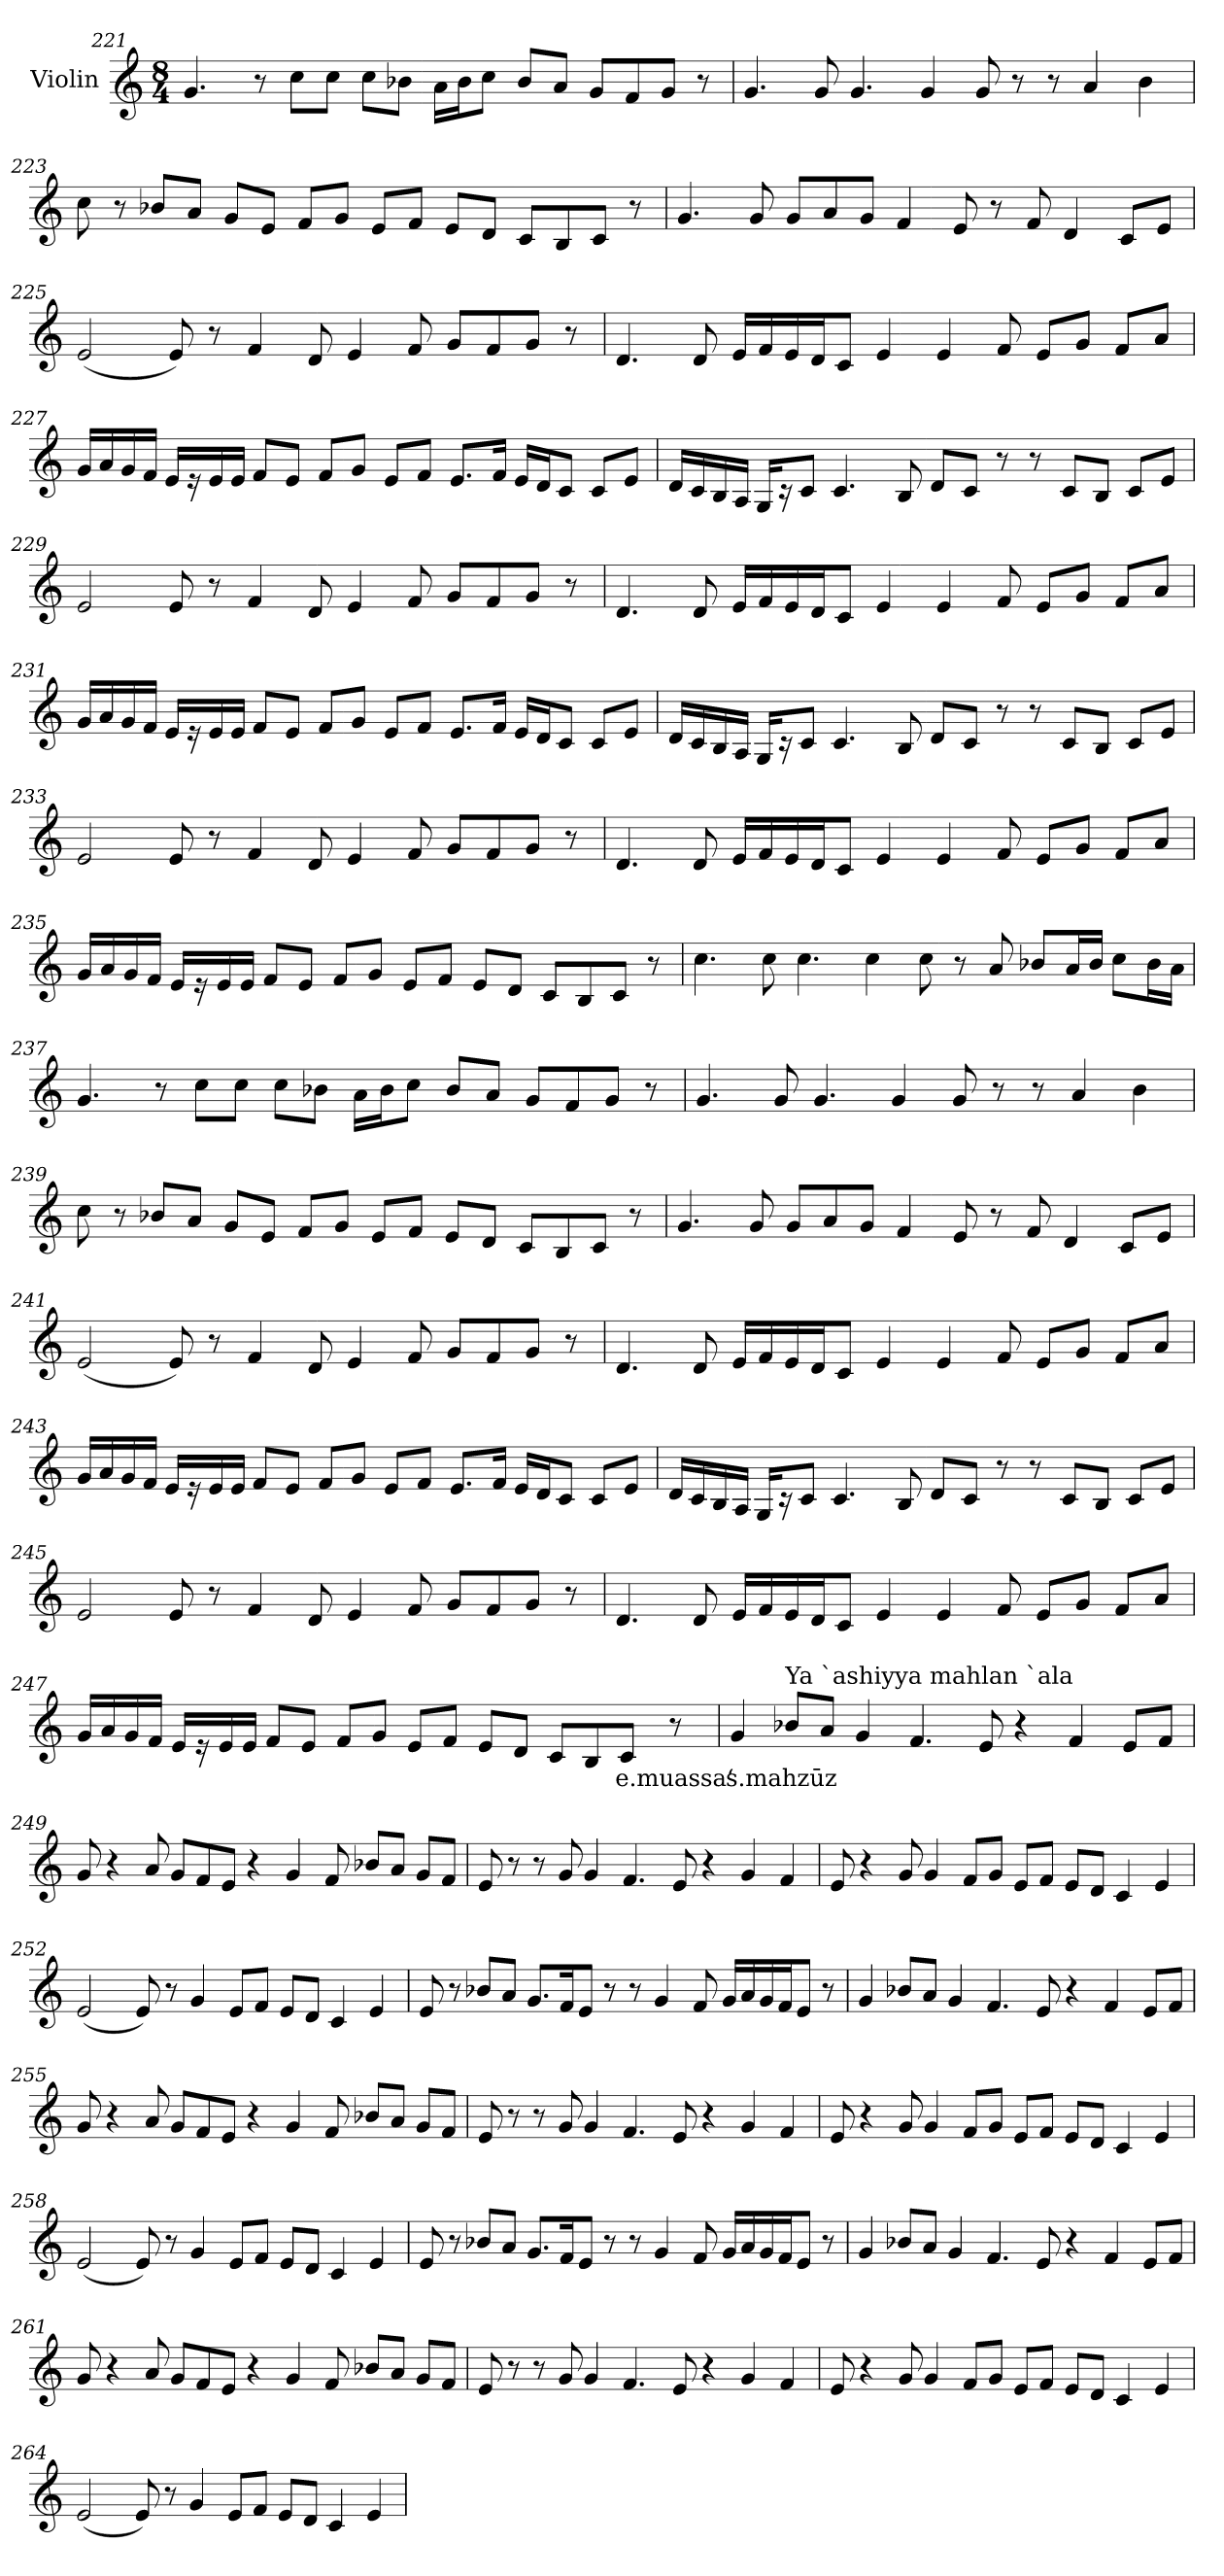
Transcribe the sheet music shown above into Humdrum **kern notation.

**kern	**text
*part1	*part1
*staff1	*staff1
*I"Violin	*
!!LO:LB:g=z
*clefG2	*
*k[]	*
*M8/4	*
=221	=221
4.g/	.
8r	.
8cc\L	.
8cc\J	.
8cc\L	.
8b-X\J	.
16a\LL	.
16b-\J	.
8cc\J	.
8b-/L	.
8a/J	.
8g/L	.
8f/	.
8g/J	.
8r	.
=222	=222
4.g/	.
8g/	.
4.g/	.
4g/	.
8g/	.
8r	.
8r	.
4a/	.
4b\	.
!!LO:PB:g=z
=223	=223
8cc\	.
8r	.
8b-X/L	.
8a/J	.
8g/L	.
8e/J	.
8f/L	.
8g/J	.
8e/L	.
8f/J	.
8e/L	.
8d/J	.
8c/L	.
8B/	.
8c/J	.
8r	.
=224	=224
4.g/	.
8g/	.
8g/L	.
8a/	.
8g/J	.
4f/	.
8e/	.
8r	.
8f/	.
4d/	.
8c/L	.
8e/J	.
!!LO:PB:g=z
=225	=225
(<2e/	.
8e/)	.
8r	.
4f/	.
8d/	.
4e/	.
8f/	.
8g/L	.
8f/	.
8g/J	.
8r	.
=226	=226
4.d/	.
8d/	.
16e/LL	.
16f/	.
16e/	.
16d/J	.
8c/J	.
4e/	.
4e/	.
8f/	.
8e/L	.
8g/J	.
8f/L	.
8a/J	.
!!LO:LB:g=z
=227	=227
16g/LL	.
16a/	.
16g/	.
16f/JJ	.
16e/LL	.
16r	.
16e/	.
16e/JJ	.
8f/L	.
8e/J	.
8f/L	.
8g/J	.
8e/L	.
8f/J	.
8.e/L	.
16f/Jk	.
16e/LL	.
16d/J	.
8c/J	.
8c/L	.
8e/J	.
!!LO:LB:g=z
=228	=228
16d/LL	.
16c/	.
16B/	.
16A/JJ	.
16G/KL	.
16r	.
8c/J	.
4.c/	.
8B/	.
8d/L	.
8c/J	.
8r	.
8r	.
8c/L	.
8B/J	.
8c/L	.
8e/J	.
!!LO:LB:g=z
=229	=229
2e/	.
8e/	.
8r	.
4f/	.
8d/	.
4e/	.
8f/	.
8g/L	.
8f/	.
8g/J	.
8r	.
=230	=230
4.d/	.
8d/	.
16e/LL	.
16f/	.
16e/	.
16d/J	.
8c/J	.
4e/	.
4e/	.
8f/	.
8e/L	.
8g/J	.
8f/L	.
8a/J	.
!!LO:LB:g=z
=231	=231
16g/LL	.
16a/	.
16g/	.
16f/JJ	.
16e/LL	.
16r	.
16e/	.
16e/JJ	.
8f/L	.
8e/J	.
8f/L	.
8g/J	.
8e/L	.
8f/J	.
8.e/L	.
16f/Jk	.
16e/LL	.
16d/J	.
8c/J	.
8c/L	.
8e/J	.
!!LO:LB:g=z
=232	=232
16d/LL	.
16c/	.
16B/	.
16A/JJ	.
16G/KL	.
16r	.
8c/J	.
4.c/	.
8B/	.
8d/L	.
8c/J	.
8r	.
8r	.
8c/L	.
8B/J	.
8c/L	.
8e/J	.
!!LO:LB:g=z
=233	=233
2e/	.
8e/	.
8r	.
4f/	.
8d/	.
4e/	.
8f/	.
8g/L	.
8f/	.
8g/J	.
8r	.
=234	=234
4.d/	.
8d/	.
16e/LL	.
16f/	.
16e/	.
16d/J	.
8c/J	.
4e/	.
4e/	.
8f/	.
8e/L	.
8g/J	.
8f/L	.
8a/J	.
!!LO:LB:g=z
=235	=235
16g/LL	.
16a/	.
16g/	.
16f/JJ	.
16e/LL	.
16r	.
16e/	.
16e/JJ	.
8f/L	.
8e/J	.
8f/L	.
8g/J	.
8e/L	.
8f/J	.
8e/L	.
8d/J	.
8c/L	.
8B/	.
8c/J	.
8r	.
=236	=236
4.cc\	.
8cc\	.
4.cc\	.
4cc\	.
8cc\	.
8r	.
8a/	.
8b-X/L	.
16a/L	.
16b-/JJ	.
8cc\L	.
16b-\L	.
16a\JJ	.
!!LO:PB:g=z
=237	=237
4.g/	.
8r	.
8cc\L	.
8cc\J	.
8cc\L	.
8b-X\J	.
16a\LL	.
16b-\J	.
8cc\J	.
8b-/L	.
8a/J	.
8g/L	.
8f/	.
8g/J	.
8r	.
=238	=238
4.g/	.
8g/	.
4.g/	.
4g/	.
8g/	.
8r	.
8r	.
4a/	.
4b\	.
!!LO:LB:g=z
=239	=239
8cc\	.
8r	.
8b-X/L	.
8a/J	.
8g/L	.
8e/J	.
8f/L	.
8g/J	.
8e/L	.
8f/J	.
8e/L	.
8d/J	.
8c/L	.
8B/	.
8c/J	.
8r	.
=240	=240
4.g/	.
8g/	.
8g/L	.
8a/	.
8g/J	.
4f/	.
8e/	.
8r	.
8f/	.
4d/	.
8c/L	.
8e/J	.
!!LO:PB:g=z
=241	=241
(<2e/	.
8e/)	.
8r	.
4f/	.
8d/	.
4e/	.
8f/	.
8g/L	.
8f/	.
8g/J	.
8r	.
=242	=242
4.d/	.
8d/	.
16e/LL	.
16f/	.
16e/	.
16d/J	.
8c/J	.
4e/	.
4e/	.
8f/	.
8e/L	.
8g/J	.
8f/L	.
8a/J	.
!!LO:LB:g=z
=243	=243
16g/LL	.
16a/	.
16g/	.
16f/JJ	.
16e/LL	.
16r	.
16e/	.
16e/JJ	.
8f/L	.
8e/J	.
8f/L	.
8g/J	.
8e/L	.
8f/J	.
8.e/L	.
16f/Jk	.
16e/LL	.
16d/J	.
8c/J	.
8c/L	.
8e/J	.
!!LO:LB:g=z
=244	=244
16d/LL	.
16c/	.
16B/	.
16A/JJ	.
16G/KL	.
16r	.
8c/J	.
4.c/	.
8B/	.
8d/L	.
8c/J	.
8r	.
8r	.
8c/L	.
8B/J	.
8c/L	.
8e/J	.
!!LO:LB:g=z
=245	=245
2e/	.
8e/	.
8r	.
4f/	.
8d/	.
4e/	.
8f/	.
8g/L	.
8f/	.
8g/J	.
8r	.
=246	=246
4.d/	.
8d/	.
16e/LL	.
16f/	.
16e/	.
16d/J	.
8c/J	.
4e/	.
4e/	.
8f/	.
8e/L	.
8g/J	.
8f/L	.
8a/J	.
!!LO:LB:g=z
=247	=247
16g/LL	.
16a/	.
16g/	.
16f/JJ	.
16e/LL	.
16r	.
16e/	.
16e/JJ	.
8f/L	.
8e/J	.
8f/L	.
8g/J	.
8e/L	.
8f/J	.
8e/L	.
8d/J	.
8c/L	.
8B/	.
!	!LO:LY:b
8c/J	e.muassa‘
8r	.
=248	=248
*MM100	*
!	!LO:LY:b
4g/	s.mahzūz
!LO:TX:a:t=Ya `ashiyya mahlan `ala	!
8b-X/L	.
8a/J	.
4g/	.
4.f/	.
8e/	.
4r	.
4f/	.
8e/L	.
8f/J	.
!!LO:LB:g=z
=249	=249
8g/	.
4r	.
8a/	.
8g/L	.
8f/	.
8e/J	.
4r	.
4g/	.
8f/	.
8b-X/L	.
8a/J	.
8g/L	.
8f/J	.
=250	=250
8e/	.
8r	.
8r	.
8g/	.
4g/	.
4.f/	.
8e/	.
4r	.
4g/	.
4f/	.
!!LO:LB:g=z
=251	=251
8e/	.
4r	.
8g/	.
4g/	.
8f/L	.
8g/J	.
8e/L	.
8f/J	.
8e/L	.
8d/J	.
4c/	.
4e/	.
=252	=252
(<2e/	.
8e/)	.
8r	.
4g/	.
8e/L	.
8f/J	.
8e/L	.
8d/J	.
4c/	.
4e/	.
!!LO:LB:g=z
=253	=253
8e/	.
8r	.
8b-X/L	.
8a/J	.
8.g/L	.
16f/K	.
8e/J	.
8r	.
8r	.
4g/	.
8f/	.
16g/LL	.
16a/	.
16g/	.
16f/J	.
8e/J	.
8r	.
=254	=254
4g/	.
8b-X/L	.
8a/J	.
4g/	.
4.f/	.
8e/	.
4r	.
4f/	.
8e/L	.
8f/J	.
!!LO:PB:g=z
=255	=255
8g/	.
4r	.
8a/	.
8g/L	.
8f/	.
8e/J	.
4r	.
4g/	.
8f/	.
8b-X/L	.
8a/J	.
8g/L	.
8f/J	.
=256	=256
8e/	.
8r	.
8r	.
8g/	.
4g/	.
4.f/	.
8e/	.
4r	.
4g/	.
4f/	.
!!LO:PB:g=z
=257	=257
8e/	.
4r	.
8g/	.
4g/	.
8f/L	.
8g/J	.
8e/L	.
8f/J	.
8e/L	.
8d/J	.
4c/	.
4e/	.
=258	=258
(<2e/	.
8e/)	.
8r	.
4g/	.
8e/L	.
8f/J	.
8e/L	.
8d/J	.
4c/	.
4e/	.
!!LO:LB:g=z
=259	=259
8e/	.
8r	.
8b-X/L	.
8a/J	.
8.g/L	.
16f/K	.
8e/J	.
8r	.
8r	.
4g/	.
8f/	.
16g/LL	.
16a/	.
16g/	.
16f/J	.
8e/J	.
8r	.
=260	=260
4g/	.
8b-X/L	.
8a/J	.
4g/	.
4.f/	.
8e/	.
4r	.
4f/	.
8e/L	.
8f/J	.
!!LO:LB:g=z
=261	=261
8g/	.
4r	.
8a/	.
8g/L	.
8f/	.
8e/J	.
4r	.
4g/	.
8f/	.
8b-X/L	.
8a/J	.
8g/L	.
8f/J	.
=262	=262
8e/	.
8r	.
8r	.
8g/	.
4g/	.
4.f/	.
8e/	.
4r	.
4g/	.
4f/	.
!!LO:LB:g=z
=263	=263
8e/	.
4r	.
8g/	.
4g/	.
8f/L	.
8g/J	.
8e/L	.
8f/J	.
8e/L	.
8d/J	.
4c/	.
4e/	.
=264	=264
(<2e/	.
8e/)	.
8r	.
4g/	.
8e/L	.
8f/J	.
8e/L	.
8d/J	.
4c/	.
4e/	.
=	=
*-	*-
